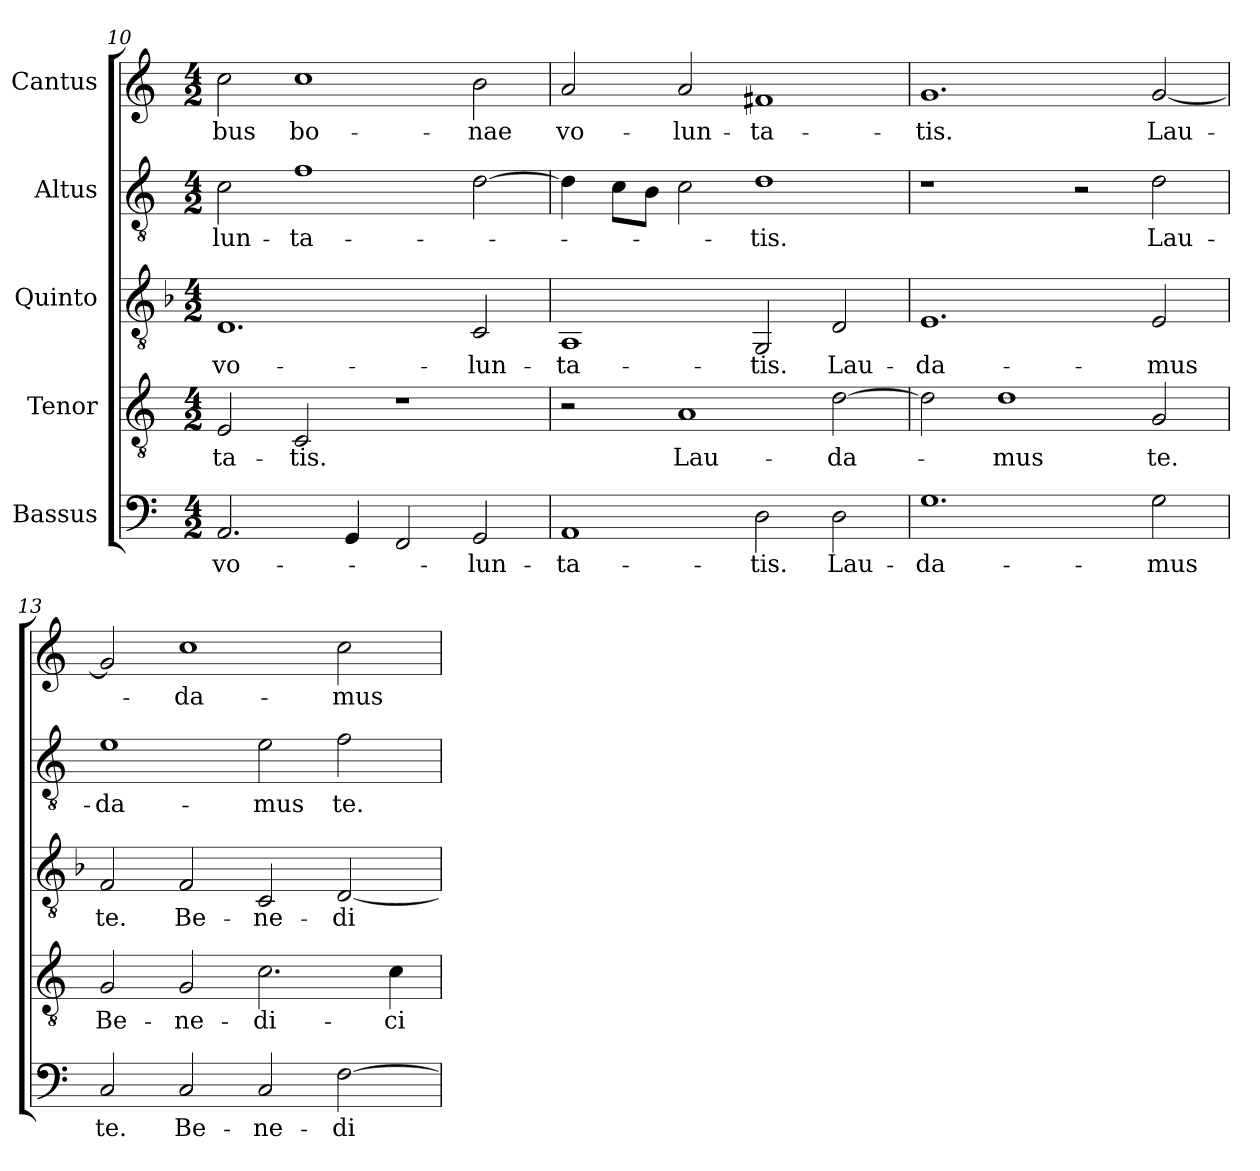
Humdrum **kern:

**kern	**text	**kern	**text	**kern	**text	**kern	**text	**kern	**text
*part5	*part5	*part4	*part4	*part3	*part3	*part2	*part2	*part1	*part1
*staff5	*staff5	*staff4	*staff4	*staff3	*staff3	*staff2	*staff2	*staff1	*staff1
*I"Bassus	*	*I"Tenor	*	*I"Quinto	*	*I"Altus	*	*I"Cantus	*
*clefF4	*	*clefGv2	*	*clefGv2	*	*clefGv2	*	*clefG2	*
*	*	*	*	*ITrd-4c-7	*	*	*	*	*
*k[]	*	*k[]	*	*k[]	*	*k[]	*	*k[]	*
*C:	*	*C:	*	*C:	*	*C:	*	*C:	*
*M4/2	*	*M4/2	*	*M4/2	*	*M4/2	*	*M4/2	*
=10	=10	=10	=10	=10	=10	=10	=10	=10	=10
!	!LO:LY:b:color=#000000	!	!	!	!	!	!	!	!
!	!	!	!LO:LY:b:color=#000000	!	!	!	!	!	!
!	!	!	!	!	!LO:LY:b:color=#000000	!	!	!	!
!	!	!	!	!	!	!	!LO:LY:b:color=#000000	!	!
!	!	!	!	!	!	!	!	!	!LO:LY:b:color=#000000
2.AAi/	vo-	2Ei/	-ta-	1.Ai	vo-	2ci\	-lun-	2cci\	-bus
!	!	!	!LO:LY:b:color=#000000	!	!	!	!	!	!
!	!	!	!	!	!	!	!LO:LY:b:color=#000000	!	!
!	!	!	!	!	!	!	!	!	!LO:LY:b:color=#000000
.	.	2Ci/	-tis.	.	.	1fi	-ta-	1cci	bo-
4GGi/	.	.	.	.	.	.	.	.	.
2FFi/	.	1r	.	.	.	.	.	.	.
!	!LO:LY:b:color=#000000	!	!	!	!	!	!	!	!
!	!	!	!	!	!LO:LY:b:color=#000000	!	!	!	!
!	!	!	!	!	!	!	!	!	!LO:LY:b:color=#000000
2GGi/	-lun-	.	.	2Gi/	-lun-	[>2di\	.	2bi\	-nae
!!LO:PB:g=z
=11	=11	=11	=11	=11	=11	=11	=11	=11	=11
!	!LO:LY:b:color=#000000	!	!	!	!	!	!	!	!
!	!	!	!	!	!LO:LY:b:color=#000000	!	!	!	!
!	!	!	!	!	!	!	!	!	!LO:LY:b:color=#000000
1AAi	-ta-	2r	.	1Ei	-ta-	4di\]	.	2ai/	vo-
.	.	.	.	.	.	8ci\L	.	.	.
.	.	.	.	.	.	8Bi\J	.	.	.
!	!	!	!LO:LY:b:color=#000000	!	!	!	!	!	!
!	!	!	!	!	!	!	!	!	!LO:LY:b:color=#000000
.	.	1Ai	Lau-	.	.	2ci\	.	2ai/	-lun-
!	!LO:LY:b:color=#000000	!	!	!	!	!	!	!	!
!	!	!	!	!	!LO:LY:b:color=#000000	!	!	!	!
!	!	!	!	!	!	!	!LO:LY:b:color=#000000	!	!
!	!	!	!	!	!	!	!	!	!LO:LY:b:color=#000000
2Di\	-tis.	.	.	2Di/	-tis.	1di	-tis.	1f#Xi	-ta-
!	!LO:LY:b:color=#000000	!	!	!	!	!	!	!	!
!	!	!	!LO:LY:b:color=#000000	!	!	!	!	!	!
!	!	!	!	!	!LO:LY:b:color=#000000	!	!	!	!
2Di\	Lau-	[>2di\	-da-	2Ai/	Lau-	.	.	.	.
=12	=12	=12	=12	=12	=12	=12	=12	=12	=12
!	!LO:LY:b:color=#000000	!	!	!	!	!	!	!	!
!	!	!	!	!	!LO:LY:b:color=#000000	!	!	!	!
!	!	!	!	!	!	!	!	!	!LO:LY:b:color=#000000
1.Gi	-da-	2di\]	.	1.Bi	-da-	1r	.	1.gi	-tis.
!	!	!	!LO:LY:b:color=#000000	!	!	!	!	!	!
.	.	1di	-mus	.	.	.	.	.	.
.	.	.	.	.	.	2r	.	.	.
!	!LO:LY:b:color=#000000	!	!	!	!	!	!	!	!
!	!	!	!LO:LY:b:color=#000000	!	!	!	!	!	!
!	!	!	!	!	!LO:LY:b:color=#000000	!	!	!	!
!	!	!	!	!	!	!	!LO:LY:b:color=#000000	!	!
!	!	!	!	!	!	!	!	!	!LO:LY:b:color=#000000
2Gi\	-mus	2Gi/	te.	2Bi/	-mus	2di\	Lau-	[<2gi/	Lau-
=13	=13	=13	=13	=13	=13	=13	=13	=13	=13
!	!LO:LY:b:color=#000000	!	!	!	!	!	!	!	!
!	!	!	!LO:LY:b:color=#000000	!	!	!	!	!	!
!	!	!	!	!	!LO:LY:b:color=#000000	!	!	!	!
!	!	!	!	!	!	!	!LO:LY:b:color=#000000	!	!
2Ci/	te.	2Gi/	Be-	2ci/	te.	1ei	-da-	2gi/]	.
!	!LO:LY:b:color=#000000	!	!	!	!	!	!	!	!
!	!	!	!LO:LY:b:color=#000000	!	!	!	!	!	!
!	!	!	!	!	!LO:LY:b:color=#000000	!	!	!	!
!	!	!	!	!	!	!	!	!	!LO:LY:b:color=#000000
2Ci/	Be-	2Gi/	-ne-	2ci/	Be-	.	.	1cci	-da-
!	!LO:LY:b:color=#000000	!	!	!	!	!	!	!	!
!	!	!	!LO:LY:b:color=#000000	!	!	!	!	!	!
!	!	!	!	!	!LO:LY:b:color=#000000	!	!	!	!
!	!	!	!	!	!	!	!LO:LY:b:color=#000000	!	!
2Ci/	-ne-	2.ci\	-di-	2Gi/	-ne-	2ei\	-mus	.	.
!	!LO:LY:b:color=#000000	!	!	!	!	!	!	!	!
!	!	!	!	!	!LO:LY:b:color=#000000	!	!	!	!
!	!	!	!	!	!	!	!LO:LY:b:color=#000000	!	!
!	!	!	!	!	!	!	!	!	!LO:LY:b:color=#000000
[>2Fi\	-di-	.	.	[<2Ai/	-di-	2fi\	te.	2cci\	-mus
!	!	!	!LO:LY:b:color=#000000	!	!	!	!	!	!
.	.	4ci\	-ci-	.	.	.	.	.	.
=	=	=	=	=	=	=	=	=	=
*-	*-	*-	*-	*-	*-	*-	*-	*-	*-
